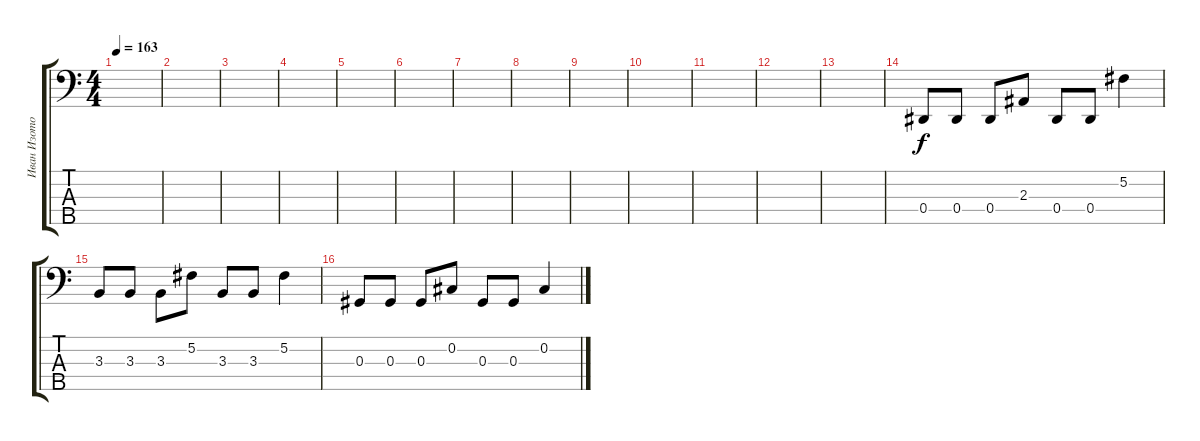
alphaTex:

\track ("Иван Изотов" "Иван Изото") {instrument electricbasspick}
\staff {score tabs}
\tuning (Gb2 Db2 Ab1 Eb1 Bb0) {hide}
\ts (4 4)
\tempo 163
\clef f4
\ks c
|
|
|
|
|
|
|
|
|
|
|
|
|
0.4.8 0.4.8 0.4.8 2.3.8 0.4.8 0.4.8 5.2.4 |
3.3.8 3.3.8 3.3.8 5.2.8 3.3.8 3.3.8 5.2.4 |
0.3.8 0.3.8 0.3.8 0.2.8 0.3.8 0.3.8 0.2.4
